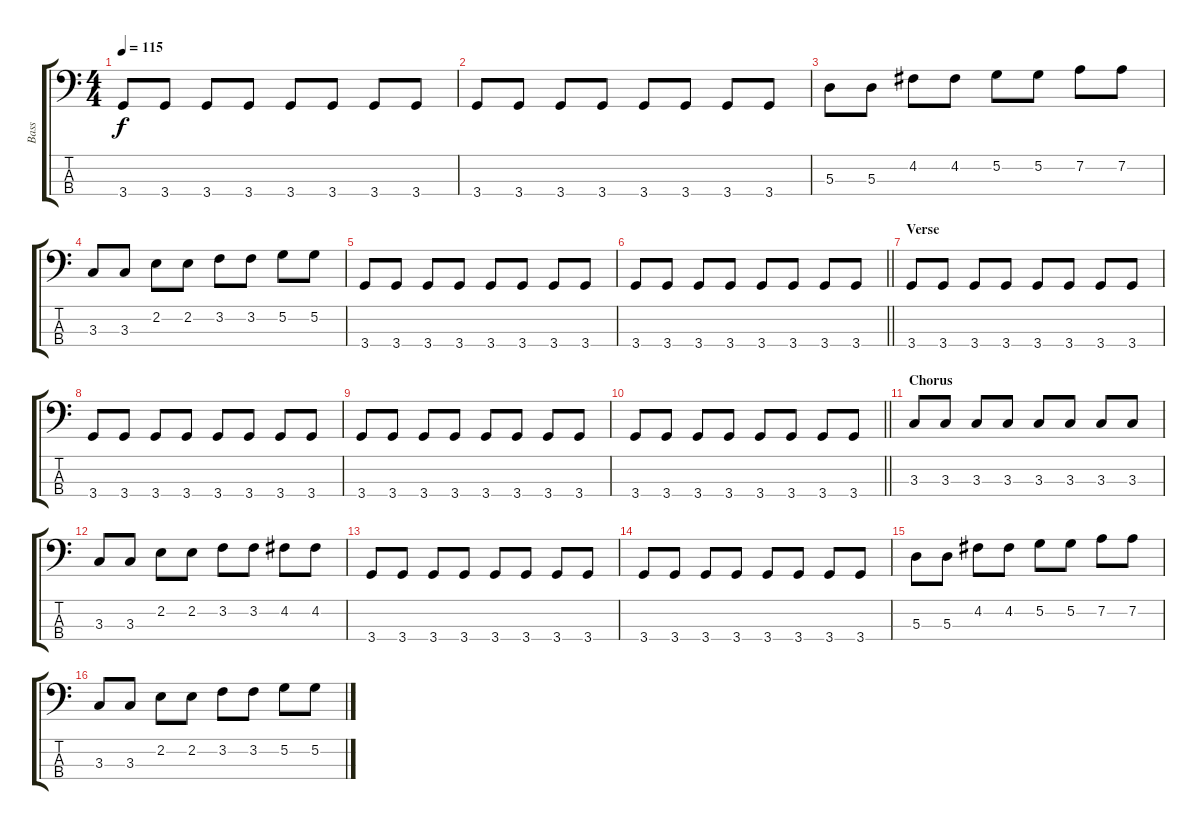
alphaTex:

\track ("Bass" "Bass") {instrument electricbasspick}
\staff {score tabs}
\tuning (G2 D2 A1 E1) {hide}
\ts (4 4)
\tempo 115
\clef f4
\ks c
3.4.8{dy f} 3.4.8 3.4.8 3.4.8 3.4.8 3.4.8 3.4.8 3.4.8 |
3.4.8 3.4.8 3.4.8 3.4.8 3.4.8 3.4.8 3.4.8 3.4.8 |
5.3.8 5.3.8 4.2.8 4.2.8 5.2.8 5.2.8 7.2.8 7.2.8 |
3.3.8 3.3.8 2.2.8 2.2.8 3.2.8 3.2.8 5.2.8 5.2.8 |
3.4.8 3.4.8 3.4.8 3.4.8 3.4.8 3.4.8 3.4.8 3.4.8 |
\barLineRight lightlight
3.4.8 3.4.8 3.4.8 3.4.8 3.4.8 3.4.8 3.4.8 3.4.8 |
\section ("" "Verse")
3.4.8 3.4.8 3.4.8 3.4.8 3.4.8 3.4.8 3.4.8 3.4.8 |
3.4.8 3.4.8 3.4.8 3.4.8 3.4.8 3.4.8 3.4.8 3.4.8 |
3.4.8 3.4.8 3.4.8 3.4.8 3.4.8 3.4.8 3.4.8 3.4.8 |
\barLineRight lightlight
3.4.8 3.4.8 3.4.8 3.4.8 3.4.8 3.4.8 3.4.8 3.4.8 |
\section ("" "Chorus")
3.3.8 3.3.8 3.3.8 3.3.8 3.3.8 3.3.8 3.3.8 3.3.8 |
3.3.8 3.3.8 2.2.8 2.2.8 3.2.8 3.2.8 4.2.8 4.2.8 |
3.4.8 3.4.8 3.4.8 3.4.8 3.4.8 3.4.8 3.4.8 3.4.8 |
3.4.8 3.4.8 3.4.8 3.4.8 3.4.8 3.4.8 3.4.8 3.4.8 |
5.3.8 5.3.8 4.2.8 4.2.8 5.2.8 5.2.8 7.2.8 7.2.8 |
3.3.8 3.3.8 2.2.8 2.2.8 3.2.8 3.2.8 5.2.8 5.2.8
